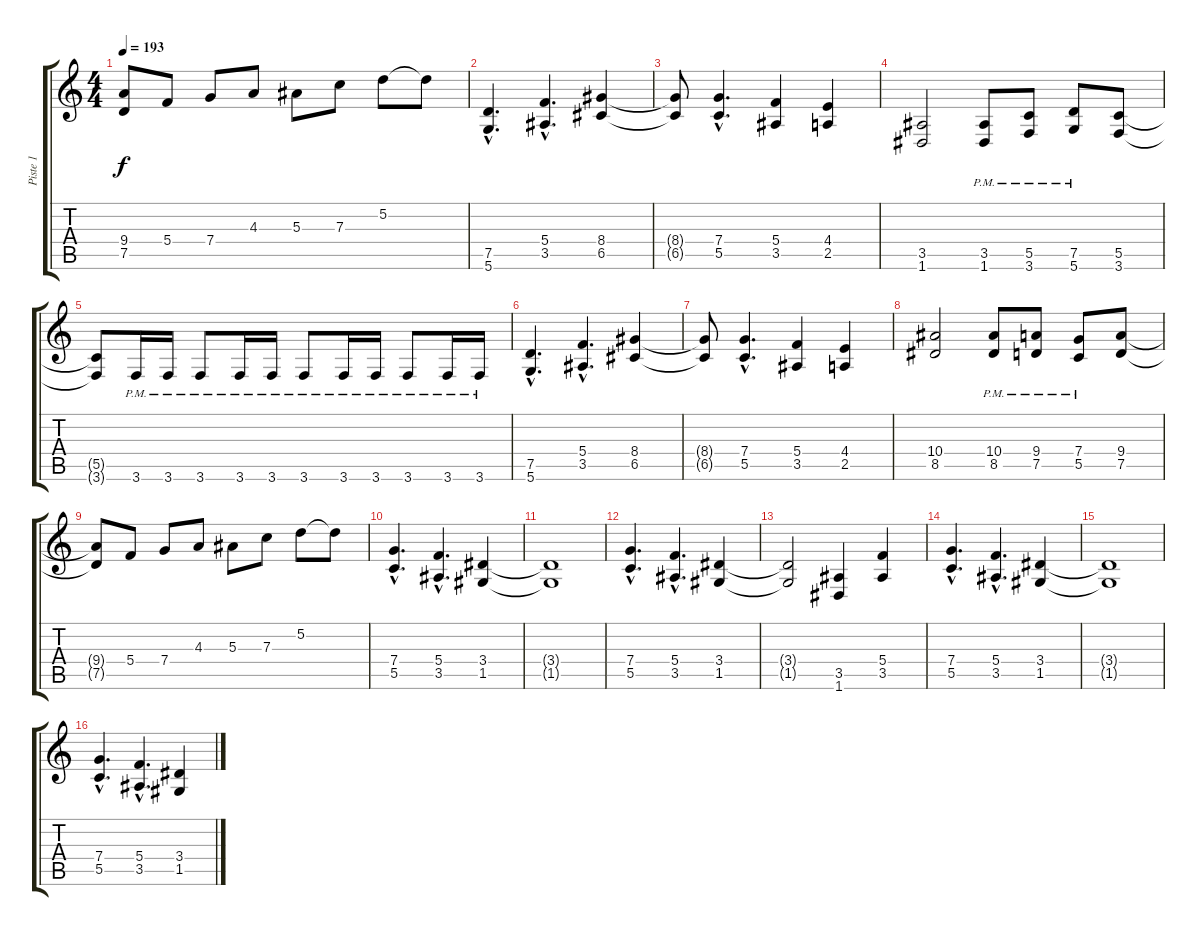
\track ("Piste 1" "Piste 1") {instrument distortionguitar}
\staff {score tabs}
\tuning (D4 A3 F3 C3 G2 D2) {hide}
\ts (4 4)
\tempo 193
\clef g2
\ks c
(9.4{t} 7.5{t}).8{dy f} 5.4.8 7.4.8 4.3.8 5.3.8 7.3.8 5.2.8 5.2{t}.8 |
(7.5{hac} 5.6{hac}).4{d} (5.4{hac} 3.5{hac}).4{d} (8.4 6.5).4 |
(8.4{t} 6.5{t}).8 (7.4{hac} 5.5{hac}).4{d} (5.4 3.5).4 (4.4 2.5).4 |
(3.5 1.6).2 (3.5{pm} 1.6{pm}).8 (5.5{pm} 3.6{pm}).8 (7.5{pm} 5.6{pm}).8 (5.5 3.6).8 |
(5.5{t} 3.6{t}).8 3.6{pm}.16 3.6{pm}.16 3.6{pm}.8 3.6{pm}.16 3.6{pm}.16 3.6{pm}.8 3.6{pm}.16 3.6{pm}.16 3.6{pm}.8 3.6{pm}.16 3.6{pm}.16 |
(7.5{hac} 5.6{hac}).4{d} (5.4{hac} 3.5{hac}).4{d} (8.4 6.5).4 |
(8.4{t} 6.5{t}).8 (7.4{hac} 5.5{hac}).4{d} (5.4 3.5).4 (4.4 2.5).4 |
(10.4 8.5).2 (10.4{pm} 8.5{pm}).8 (9.4{pm} 7.5{pm}).8 (7.4{pm} 5.5{pm}).8 (9.4 7.5).8 |
(9.4{t} 7.5{t}).8 5.4.8 7.4.8 4.3.8 5.3.8 7.3.8 5.2.8 5.2{t}.8 |
(7.4{hac} 5.5{hac}).4{d} (5.4{hac} 3.5{hac}).4{d} (3.4 1.5).4 |
(3.4{t} 1.5{t}).1 |
(7.4{hac} 5.5{hac}).4{d} (5.4{hac} 3.5{hac}).4{d} (3.4 1.5).4 |
(3.4{t} 1.5{t}).2 (3.5 1.6).4 (5.4 3.5).4 |
(7.4{hac} 5.5{hac}).4{d} (5.4{hac} 3.5{hac}).4{d} (3.4 1.5).4 |
(3.4{t} 1.5{t}).1 |
(7.4{hac} 5.5{hac}).4{d} (5.4{hac} 3.5{hac}).4{d} (3.4 1.5).4
